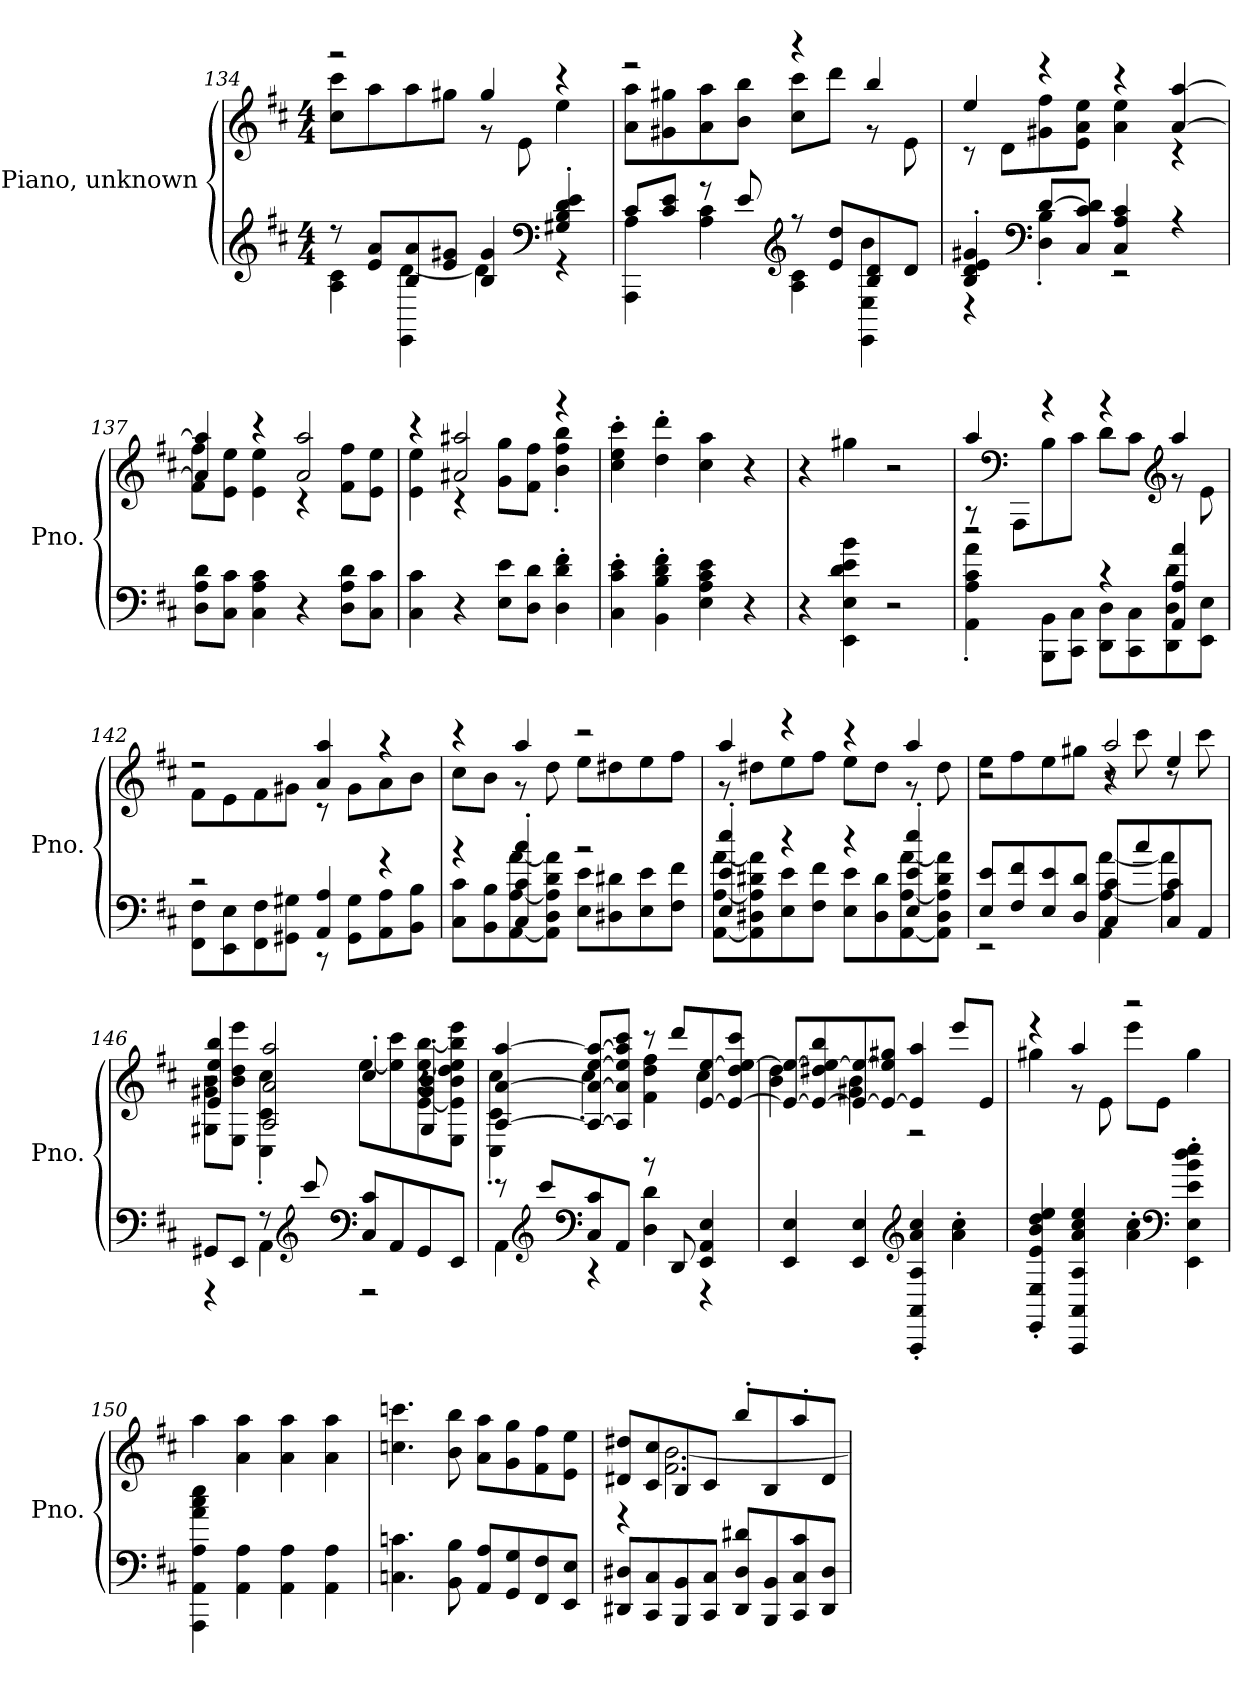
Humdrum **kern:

**kern	**kern
*part1	*part1
*staff2	*staff1
*I"Piano, unknown	*
*I'Pno.	*
*clefG2	*clefG2
*k[f#c#]	*k[f#c#]
*M4/4	*M4/4
=134	=134
*^	*^
8r	4A\ 4c#\	2r	8cc#\ 8ccc#\L
8e/ 8a/L	.	.	8aa\
8B/ 8a/	4EE\ [4d\	.	8aa\
8e/ 8g#X/J	.	.	8gg#X\J
4B/ 4g#/	4d\]	4gg#/	8r
.	.	.	8e\
*clefF4	*	*	*
4G#X/' 4B/' 4d/' 4e/'	4r	4r	4ee\
=135	=135	=135	=135
8c#/L	4AAA\ 4A\	2r	8a\ 8aa\L
8c#/ 8e/J	.	.	8g#X\ 8gg#X\
8r	4A\ 4c#\	.	8a\ 8aa\
8e/	.	.	8b\ 8bb\J
*clefG2	*	*	*
8r	4A\ 4c#\	4r	8cc#\ 8ccc#\L
8e/ 8dd/L	.	.	8ddd\J
8B/ 8d/	4EE\ 4E\ 4b\	4bb/	8r
8d/J	.	.	8e\
!!LO:LB:g=z	!!
=136	=136	=136	=136
4B/' 4d/' 4e/' 4g#X/'	4r	4ee/	8r
.	.	.	8d\L
*clefF4	*	*	*
[8d/L	4D\' 4B\'	4r	8g#X\ 8ff#\
8C#/ 8c#/ 8d/]J	.	.	8e\ 8a\ 8ee\J
4C#/ 4A/ 4c#/	2r	4r	4a\ 4ee\
4r	.	[4a/ [4aa/	4r
*v	*v	*	*
=137	=137	=137
8D\ 8A\ 8d\L	4a/] 4aa/]	8f#\ 8ff#\L
8C#\ 8c#\J	.	8e\ 8ee\J
4C#\ 4A\ 4c#\	4r	4e\ 4ee\
4r	2a/ 2aa/	4r
8D\ 8A\ 8d\L	.	8f#\ 8ff#\L
8C#\ 8c#\J	.	8e\ 8ee\J
=138	=138	=138
4C#\ 4c#\	4r	4e\ 4ee\
4r	2a#X/ 2aa#X/	4r
8E\ 8e\L	.	8g\ 8gg\L
8D\ 8d\J	.	8f#\ 8ff#\J
4D\' 4d\' 4f#\'	4r	4b\' 4ff#\' 4bb\'
*	*v	*v
=139	=139
4C#\' 4c#\' 4e\'	4cc#\' 4ee\' 4ccc#\'
4BB\' 4B\' 4d\' 4f#\'	4dd\' 4ddd\'
4E\ 4A\ 4c#\ 4e\	4cc#\ 4aa\
4r	4r
=140	=140
4r	4r
4EE\ 4E\ 4d\ 4e\ 4b\	4gg#X\
2r	2r
!!LO:LB:g=z
=141	=141
*^	*^
2r	4AA\' 4A\' 4c#\' 4a\'	4aa/	8r
*	*	*clefF4	*
.	.	.	8AAA\L
.	8BBB\ 8BB\L	4r	8B\
.	8CC#\ 8C#\J	.	8c#\J
4r	8DD\ 8D\L	4r	8d\L
.	8CC#\ 8C#\	.	8c#\J
*	*	*clefG2	*
4AA/ 4A/ 4a/	8DD\ 8D\ 8d\	4aa/	8r
.	8EE\ 8E\J	.	8e\
=142	=142	=142	=142
2r	8FF#\ 8F#\L	2r	8f#\L
.	8EE\ 8E\	.	8e\
.	8FF#\ 8F#\	.	8f#\
.	8GG#X\ 8G#X\J	.	8g#X\J
4AA/ 4A/	8r	4a/ 4aa/	8r
.	8GG#\ 8G#\L	.	8g#\L
4r	8AA\ 8A\	4r	8a\
.	8BB\ 8B\J	.	8b\J
=143	=143	=143	=143
4r	8C#\ 8c#\L	4r	8cc#\L
.	8BB\ 8B\	.	8b\J
4C#/' 4c#/' 4cc#/'	[8AA\ [8A\ [8a\	4aa/	8r
.	8AA\] 8D\ 8A\] 8d\ 8a\]J	.	8dd\
2r	8E\ 8e\L	2r	8ee\L
.	8D#X\ 8d#X\	.	8dd#X\
.	8E\ 8e\	.	8ee\
.	8F#\ 8f#\J	.	8ff#\J
!!LO:LB:g=z	!!
=144	=144	=144	=144
4E/' 4e/' 4ee/'	[8AA\ [8A\ [8a\L	4aa/	8r
.	8AA\] 8D#X\ 8A\] 8d#X\ 8a\]	.	8dd#X\L
4r	8E\ 8e\	4r	8ee\
.	8F#\ 8f#\J	.	8ff#\J
4r	8E\ 8e\L	4r	8ee\L
.	8D#\ 8d#\	.	8dd#\J
4E/' 4e/' 4ee/'	[8AA\ [8A\ [8a\	4aa/	8r
.	8AA\] 8D#\ 8A\] 8d#\ 8a\]J	.	8dd#\
=145	=145	=145	=145
*	*	*	*^
8E/ 8e/L	2r	2r	8ee\L	2r
8F#/ 8f#/	.	.	8ff#\	.
8E/ 8e/	.	.	8ee\	.
8D/ 8d/J	.	.	8gg#X\J	.
8C#/ 8c#/L	4AA\ [4A\ [4a\	2aa/	8r	4r
8cc#/	.	.	8ccc#\	.
8C#/ 8c#/	4A\] 4a\]	.	8r	4ee/
8AA/J	.	.	8ccc#\	.
=146	=146	=146	=146	=146
8GG#X/L	4r	2r	8G#X\ 8g#X\ 8b\L	4e/ 4ee/ 4bb/
8EE/J	.	.	8E\ 8b\ 8dd\ 8eee\J	.
8r	4AA\	.	4C#\' 4c#\' 4cc#\'	2A/ 2a/ 2aa/
*clefG2	*	*	*	*
8ccc#/	.	.	.	.
*clefF4	*	*	*	*
8C#/ 8c#/L	2r	4cc#'/	[8ee\L	.
8AA/	.	.	8ee\] 8ccc#\	.
8GG#/	.	4r	[8e\ [8ee\ [8bb\	4G#/' 4g#/' 4b/'
8EE/J	.	.	8E\ 8e\] 8b\ 8dd\ 8ee\] 8bb\] 8eee\J	.
*	*	*	*v	*v
!!LO:LB:g=z
=147	=147	=147	=147
8r	4AA\	[4A/ [4a/ [4aa/	4C#\' 4c#\' 4cc#\'
*clefG2	*	*	*
8ccc#/L	.	.	.
*clefF4	*	*	*
8C#/ 8c#/	4r	8A/_ 8a/_ [8ee/ 8aa/_L	4cc#'\
8AA/J	.	8A/] 8a/] 8ee/] 8aa/] 8ccc#/J	.
8r	4D\ 4d\	8r	4f#\ 4dd\ 4ff#\
8DD/	.	8ddd/L	.
4EE/ 4AA/ 4E/	4r	[8e/ [8ee/	4cc#\
.	.	8e/_ 8dd/ 8ee/_ 8ccc#/J	.
*v	*v	*	*
=148	=148	=148
4EE/ 4E/	8e/_ 8ee/_L	4b\ 4dd\
.	8e/_ 8dd#X/ 8ee/_ 8bb/	.
4EE/ 4E/	8e/_ 8ee/_	4g#X\ 4b\
.	8e/_ 8ee/] 8gg#X/J	.
*clefG2	*	*
4AAA/' 4AA/' 4A/' 4a/' 4cc#/'	4e/] 4aa/	2r
4a\' 4cc#\'	8eee/L	.
.	8e/J	.
=149	=149	=149
4EE/' 4E/' 4e/' 4b/' 4dd/' 4ee/'	4r	4gg#X\
4AAA/ 4AA/ 4A/ 4a/ 4cc#/ 4ee/	4aa/	8r
.	.	8e\
4a\' 4cc#\'	2r	8eee\L
.	.	8e\J
*clefF4	*	*
4EE\' 4E\' 4e\' 4b\' 4dd\' 4ee\'	.	4gg#\
*	*v	*v
!!LO:LB:g=z
=150	=150
4AAA\ 4AA\ 4A\ 4a\ 4cc#\ 4ee\	4aa\
4AA\ 4A\	4a\ 4aa\
4AA\ 4A\	4a\ 4aa\
4AA\ 4A\	4a\ 4aa\
=151	=151
4.Cn\ 4.cn\	4.ccn\ 4.cccn\
8BB\ 8B\	8b\ 8bb\
8AA/ 8A/L	8a\ 8aa\L
8GG/ 8G/	8g\ 8gg\
8FF#/ 8F#/	8f#\ 8ff#\
8EE/ 8E/J	8e\ 8ee\J
=152	=152
*	*^
8DD#X/ 8D#X/L	8d#X/ 8dd#X/L	4r
8CC#/ 8C#/	8c#/ 8cc#/	.
8BBB/ 8BB/	8B/	2.f#\ [2.b\
8CC#/ 8C#/J	8c#/J	.
8DD#/ 8D#/ 8d#X/L	8bb'/L	.
8BBB/ 8BB/	8B/	.
8CC#/ 8C#/ 8c#/	8aa'/	.
8DD#/ 8D#/J	8d#/J	.
*	*v	*v
=	=
*-	*-
